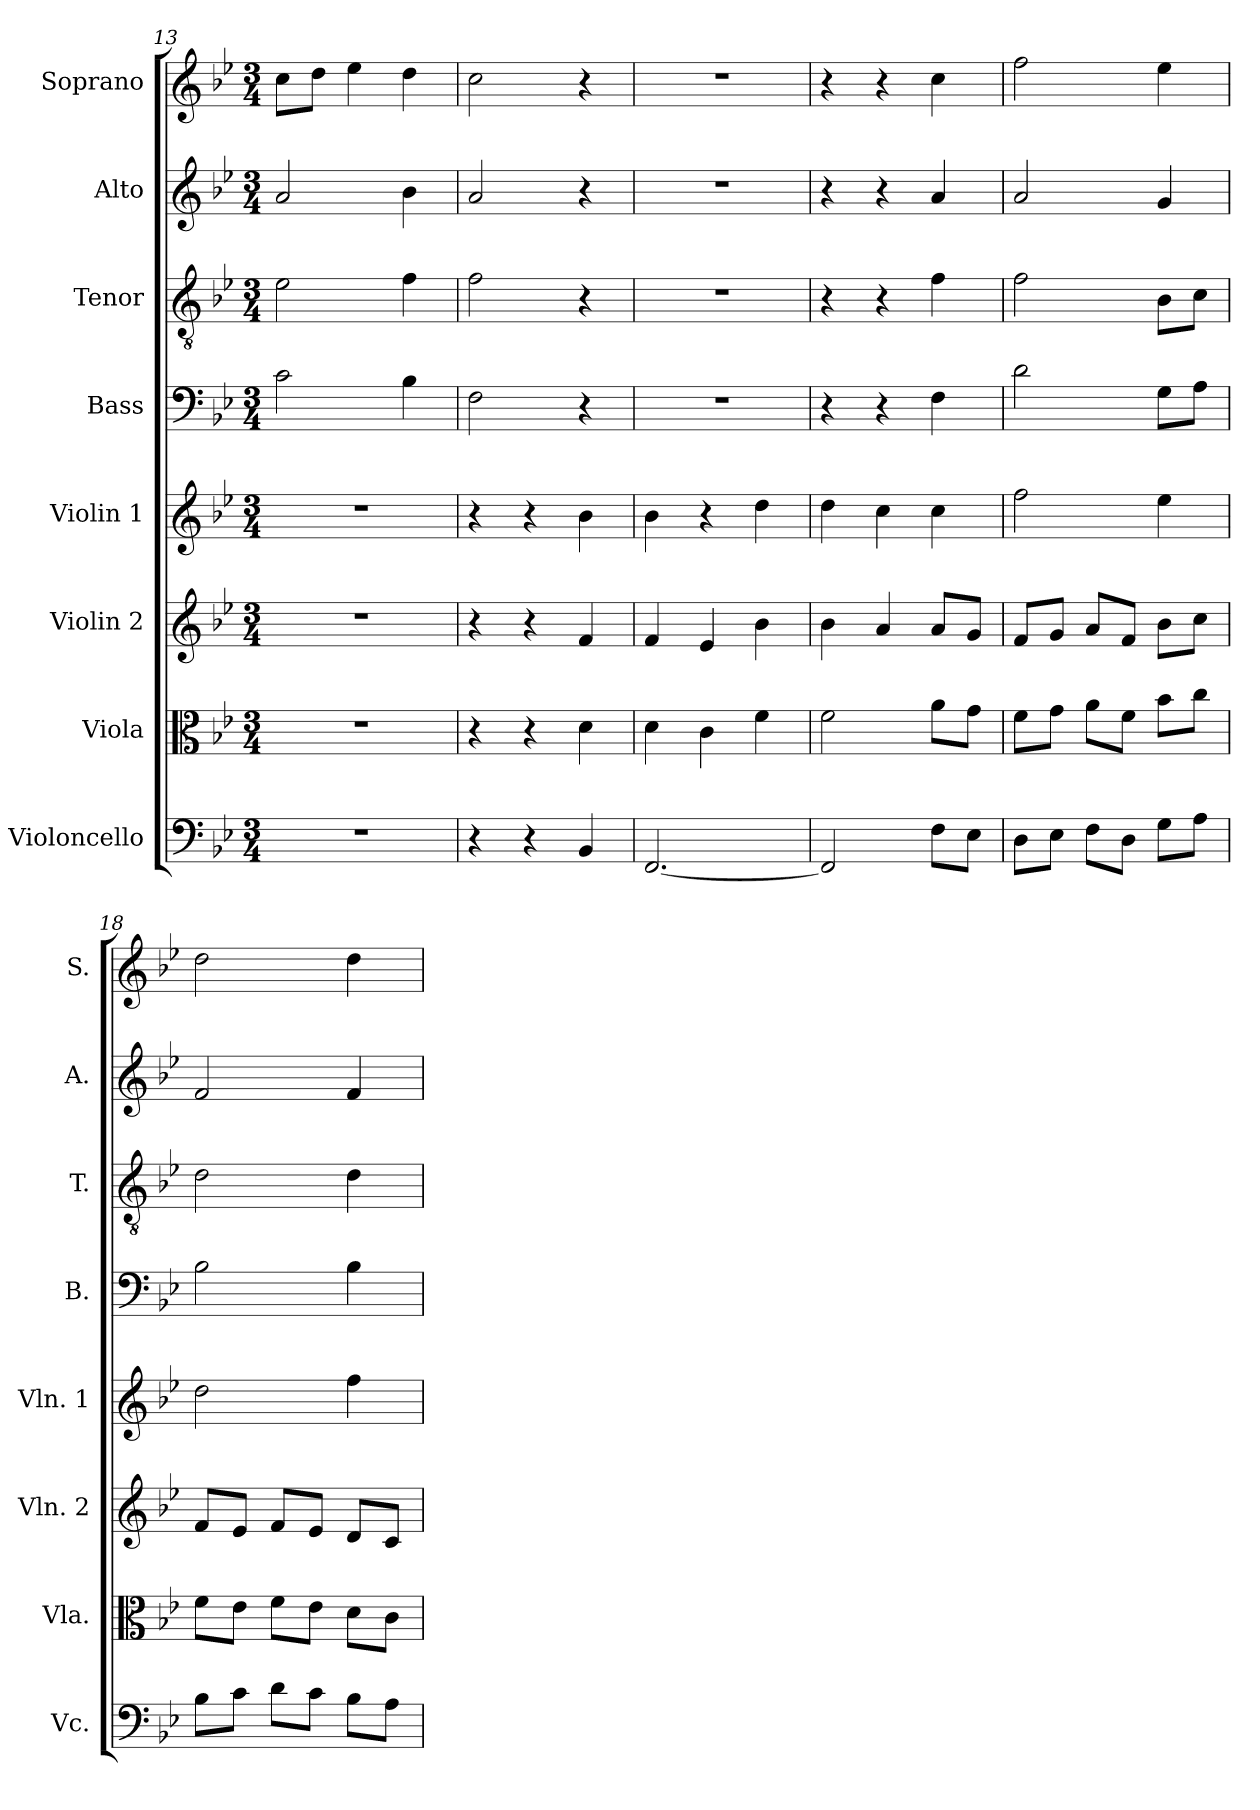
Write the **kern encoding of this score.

**kern	**kern	**kern	**kern	**kern	**kern	**kern	**kern
*part8	*part7	*part6	*part5	*part4	*part3	*part2	*part1
*staff8	*staff7	*staff6	*staff5	*staff4	*staff3	*staff2	*staff1
*I"Violoncello	*I"Viola	*I"Violin 2	*I"Violin 1	*I"Bass	*I"Tenor	*I"Alto	*I"Soprano
*I'Vc.	*I'Vla.	*I'Vln. 2	*I'Vln. 1	*I'B.	*I'T.	*I'A.	*I'S.
*clefF4	*clefC3	*clefG2	*clefG2	*clefF4	*clefGv2	*clefG2	*clefG2
*	*	*	*	*	*ITrd7c12	*	*
*k[b-e-]	*k[b-e-]	*k[b-e-]	*k[b-e-]	*k[b-e-]	*k[b-e-]	*k[b-e-]	*k[b-e-]
*B-:	*B-:	*B-:	*B-:	*B-:	*B-:	*B-:	*B-:
*M3/4	*M3/4	*M3/4	*M3/4	*M3/4	*M3/4	*M3/4	*M3/4
=13	=13	=13	=13	=13	=13	=13	=13
!LO:N:vis=1	!LO:N:vis=1	!LO:N:vis=1	!LO:N:vis=1	!	!	!	!
2.r	2.r	2.r	2.r	2ci\	2E-i\	2ai/	8cci\L
.	.	.	.	.	.	.	8ddi\J
.	.	.	.	.	.	.	4ee-i\
.	.	.	.	4B-i\	4Fi\	4b-i\	4ddi\
=14	=14	=14	=14	=14	=14	=14	=14
4r	4r	4r	4r	2Fi\	2Fi\	2ai/	2cci\
4r	4r	4r	4r	.	.	.	.
4BB-i/	4di\	4fi/	4b-i\	4r	4r	4r	4r
=15	=15	=15	=15	=15	=15	=15	=15
!	!	!	!	!LO:N:vis=1	!LO:N:vis=1	!LO:N:vis=1	!LO:N:vis=1
[<2.FFi/	4di\	4fi/	4b-i\	2.r	2.r	2.r	2.r
.	4ci\	4e-i/	4r	.	.	.	.
.	4fi\	4b-i\	4ddi\	.	.	.	.
=16	=16	=16	=16	=16	=16	=16	=16
2FFi/]	2fi\	4b-i\	4ddi\	4r	4r	4r	4r
.	.	4ai/	4cci\	4r	4r	4r	4r
8Fi\L	8ai\L	8ai/L	4cci\	4Fi\	4Fi\	4ai/	4cci\
8E-i\J	8gi\J	8gi/J	.	.	.	.	.
=17	=17	=17	=17	=17	=17	=17	=17
8Di\L	8fi\L	8fi/L	2ffi\	2di\	2Fi\	2ai/	2ffi\
8E-i\J	8gi\J	8gi/J	.	.	.	.	.
8Fi\L	8ai\L	8ai/L	.	.	.	.	.
8Di\J	8fi\J	8fi/J	.	.	.	.	.
8Gi\L	8b-i\L	8b-i\L	4ee-i\	8Gi\L	8BB-i\L	4gi/	4ee-i\
8Ai\J	8cci\J	8cci\J	.	8Ai\J	8Ci\J	.	.
=18	=18	=18	=18	=18	=18	=18	=18
8B-i\L	8fi\L	8fi/L	2ddi\	2B-i\	2Di\	2fi/	2ddi\
8ci\J	8e-i\J	8e-i/J	.	.	.	.	.
8di\L	8fi\L	8fi/L	.	.	.	.	.
8ci\J	8e-i\J	8e-i/J	.	.	.	.	.
8B-i\L	8di\L	8di/L	4ffi\	4B-i\	4Di\	4fi/	4ddi\
8Ai\J	8ci\J	8ci/J	.	.	.	.	.
=	=	=	=	=	=	=	=
*-	*-	*-	*-	*-	*-	*-	*-
